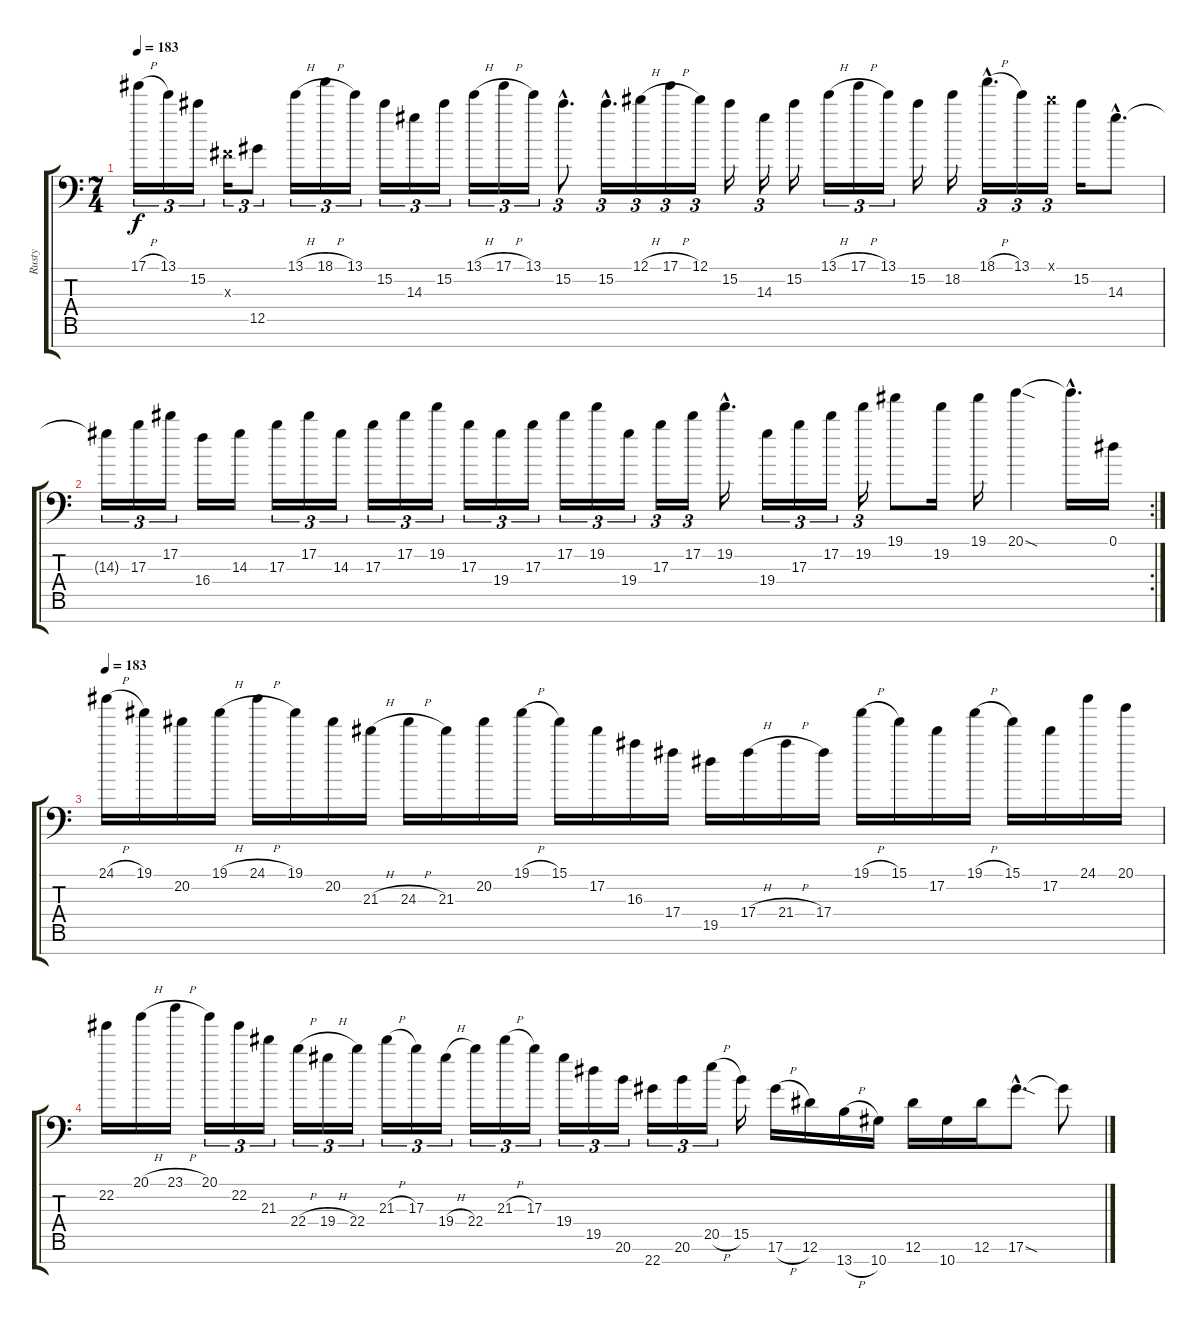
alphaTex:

\track ("Rusty" "Rusty") {instrument distortionguitar}
\staff {score tabs}
\tuning (Eb4 Bb3 Gb3 Db3 Ab2 Eb2 Bb1) {hide}
\ts (7 4)
\tempo 183
\clef f4
\ks c
17.1{h}.16{tu (3 2) dy f} 13.1.16{tu (3 2)} 15.2.16{tu (3 2)} 0.3{x}.16{tu (3 2)} 12.5.8{tu (3 2)} 13.1{h}.16{tu (3 2)} 18.1{h}.16{tu (3 2)} 13.1.16{tu (3 2)} 15.2.16{tu (3 2)} 14.3.16{tu (3 2)} 15.2.16{tu (3 2)} 13.1{h}.16{tu (3 2)} 17.1{h}.16{tu (3 2)} 13.1.16{tu (3 2)} 15.2{hac}.8{d tu (3 2)} 15.2{hac}.16{d tu (3 2)} 12.1{h}.16{tu (3 2)} 17.1{h}.16{tu (3 2)} 12.1.16{tu (3 2)} 15.2.16 14.3.16{tu (3 2)} 15.2.16 13.1{h}.16{tu (3 2)} 17.1{h}.16{tu (3 2)} 13.1.16{tu (3 2)} 15.2.16 18.2.16 18.1{h hac}.16{d tu (3 2)} 13.1.16{tu (3 2)} 12.1{x}.16{tu (3 2)} 15.2.16 14.3{hac}.8{d} |
\rc 2
14.3{t}.16{tu (3 2)} 17.3.16{tu (3 2)} 17.2.16{tu (3 2)} 16.4.16 14.3.16 17.3.16{tu (3 2)} 17.2.16{tu (3 2)} 14.3.16{tu (3 2)} 17.3.16{tu (3 2)} 17.2.16{tu (3 2)} 19.2.16{tu (3 2)} 17.3.16{tu (3 2)} 19.4.16{tu (3 2)} 17.3.16{tu (3 2)} 17.2.16{tu (3 2)} 19.2.16{tu (3 2)} 19.4.16{tu (3 2)} 17.3.16{tu (3 2)} 17.2.16{tu (3 2)} 19.2{hac}.16{d} 19.4.16{tu (3 2)} 17.3.16{tu (3 2)} 17.2.16{tu (3 2)} 19.2.16{tu (3 2)} 19.1.8 19.2.16 19.1.16 20.1{sod}.4 20.1{hac t}.16{d} 0.1.16 |
\tempo 183
24.1{h}.16 19.1.16 20.2.16 19.1{h}.16 24.1{h}.16 19.1.16 20.2.16 21.3{h}.16 24.3{h}.16 21.3.16 20.2.16 19.1{h}.16 15.1.16 17.2.16 16.3.16 17.4.16 19.5.16 17.4{h}.16 21.4{h}.16 17.4.16 19.1{h}.16 15.1.16 17.2.16 19.1{h}.16 15.1.16 17.2.16 24.1.16 20.1.16 |
22.2.16 20.1{h}.16 23.1{h}.16 20.1.16{tu (3 2)} 22.2.16{tu (3 2)} 21.3.16{tu (3 2)} 22.4{h}.16{tu (3 2)} 19.4{h}.16{tu (3 2)} 22.4.16{tu (3 2)} 21.3{h}.16{tu (3 2)} 17.3.16{tu (3 2)} 19.4{h}.16{tu (3 2)} 22.4.16{tu (3 2)} 21.3{h}.16{tu (3 2)} 17.3.16{tu (3 2)} 19.4.16{tu (3 2)} 19.5.16{tu (3 2)} 20.6.16{tu (3 2)} 22.7.16{tu (3 2)} 20.6.16{tu (3 2)} 20.5{h}.16{tu (3 2)} 15.5.16 17.6{h}.16 12.6.16 13.7{h}.16 10.7.16 12.6.16 10.7.16 12.6.16 17.6{sod hac}.8{d} 17.6{t}.8
